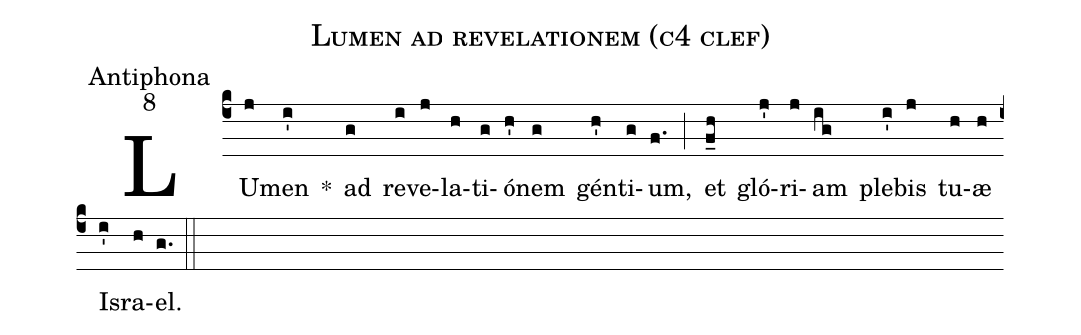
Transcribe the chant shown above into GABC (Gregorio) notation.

name:Lumen ad revelationem (c4 clef);
office-part:Antiphona;
mode:8;
%%
(c4) LU(j)men(i') *() ad(g) re(i)ve(j)la(h)ti(g)ó(h')nem(g) gén(h')ti(g)um,(f.) (;) et(f_h) gló(j')ri(j)am(ig) ple(i')bis(j) tu(h)æ(h) Is(i')ra(h)el.(g.) (::)
%<eu>E(j) u(j) o(h) u(j) a(k) e.</eu>(j.) (::)
